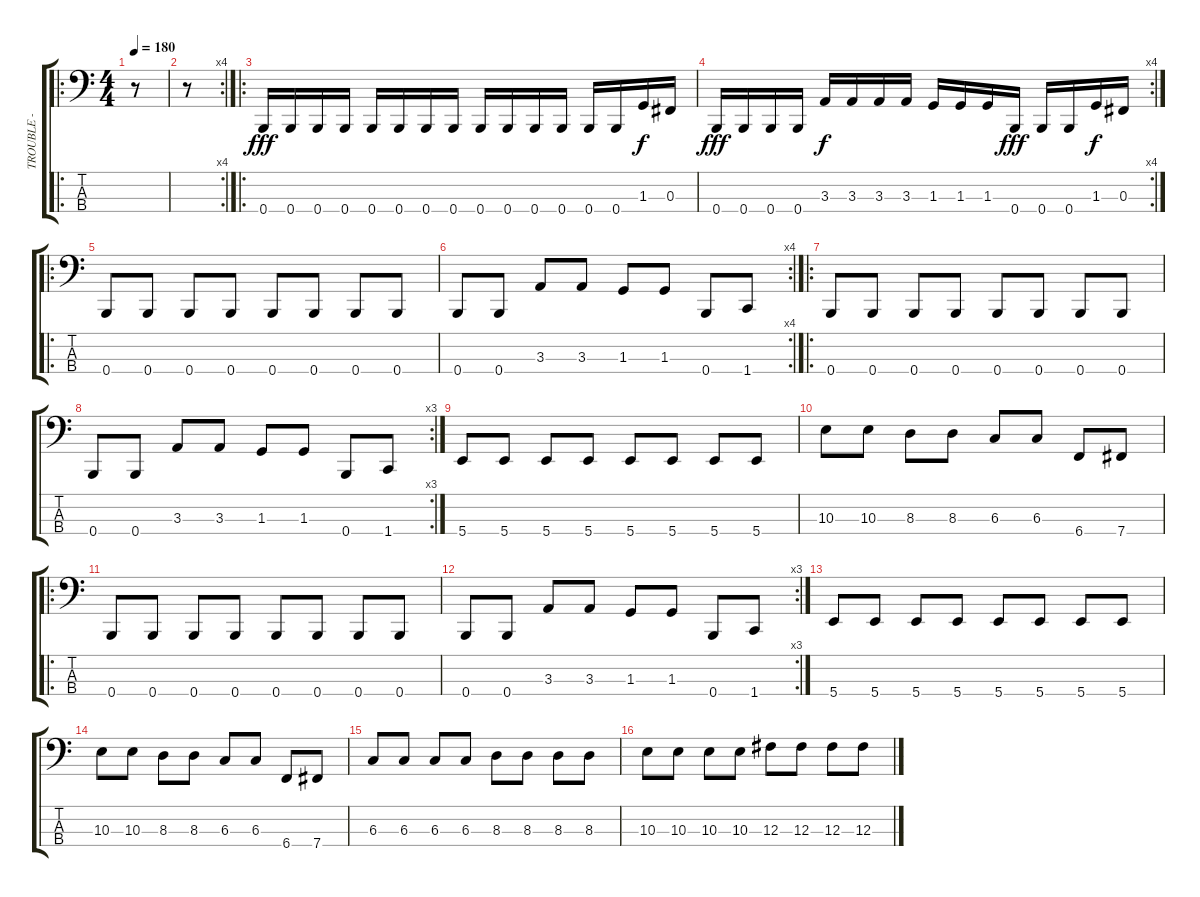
\track ("TROUBLE - D" "TROUBLE - ") {instrument electricbasspick}
\staff {score tabs}
\tuning (E2 B1 Gb1 B0) {hide}
\ro
\ts (4 4)
\tempo 180
\clef f4
\ks c
r.8{dy fff instrument electricbasspick} |
\rc 4
r.8 |
\ro
0.4.16 0.4.16 0.4.16 0.4.16 0.4.16 0.4.16 0.4.16 0.4.16 0.4.16 0.4.16 0.4.16 0.4.16 0.4.16 0.4.16 1.3.16{dy f} 0.3.16 |
\rc 4
0.4.16{dy fff} 0.4.16 0.4.16 0.4.16 3.3.16{dy f} 3.3.16 3.3.16 3.3.16 1.3.16 1.3.16 1.3.16 0.4.16{dy fff} 0.4.16 0.4.16 1.3.16{dy f} 0.3.16 |
\ro
0.4.8 0.4.8 0.4.8 0.4.8 0.4.8 0.4.8 0.4.8 0.4.8 |
\rc 4
0.4.8 0.4.8 3.3.8 3.3.8 1.3.8 1.3.8 0.4.8 1.4.8 |
\ro
0.4.8 0.4.8 0.4.8 0.4.8 0.4.8 0.4.8 0.4.8 0.4.8 |
\rc 3
0.4.8 0.4.8 3.3.8 3.3.8 1.3.8 1.3.8 0.4.8 1.4.8 |
5.4.8 5.4.8 5.4.8 5.4.8 5.4.8 5.4.8 5.4.8 5.4.8 |
10.3.8 10.3.8 8.3.8 8.3.8 6.3.8 6.3.8 6.4.8 7.4.8 |
\ro
0.4.8 0.4.8 0.4.8 0.4.8 0.4.8 0.4.8 0.4.8 0.4.8 |
\rc 3
0.4.8 0.4.8 3.3.8 3.3.8 1.3.8 1.3.8 0.4.8 1.4.8 |
5.4.8 5.4.8 5.4.8 5.4.8 5.4.8 5.4.8 5.4.8 5.4.8 |
10.3.8 10.3.8 8.3.8 8.3.8 6.3.8 6.3.8 6.4.8 7.4.8 |
6.3.8 6.3.8 6.3.8 6.3.8 8.3.8 8.3.8 8.3.8 8.3.8 |
10.3.8 10.3.8 10.3.8 10.3.8 12.3.8 12.3.8 12.3.8 12.3.8
